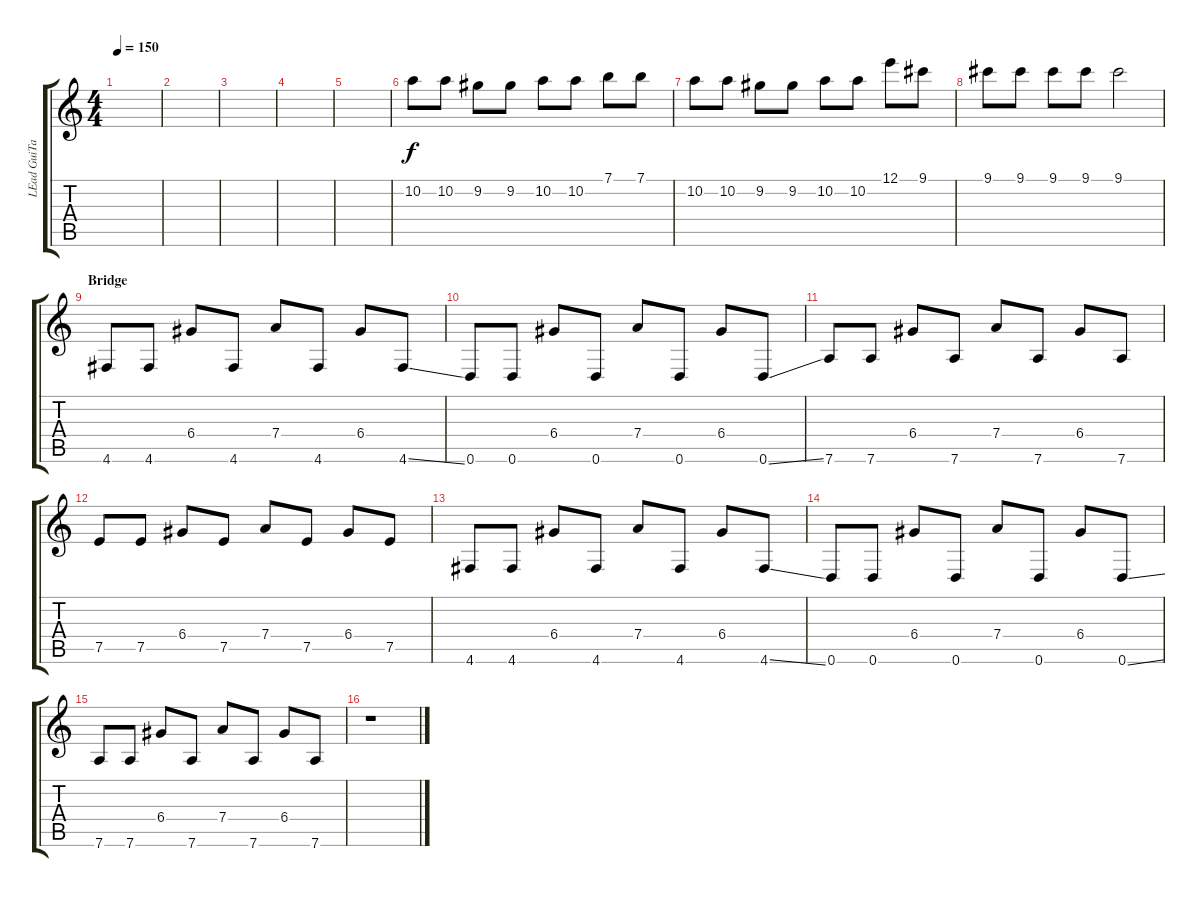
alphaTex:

\track ("LEad GuiTar Drop D" "LEad GuiTa") {instrument distortionguitar}
\staff {score tabs}
\tuning (E4 B3 G3 D3 A2 D2) {hide}
\ts (4 4)
\tempo 150
\clef g2
\ks c
|
|
|
|
|
10.2.8 10.2.8 9.2.8 9.2.8 10.2.8 10.2.8 7.1.8 7.1.8 |
10.2.8 10.2.8 9.2.8 9.2.8 10.2.8 10.2.8 12.1.8 9.1.8 |
9.1.8 9.1.8 9.1.8 9.1.8 9.1.2 |
\section ("" "Bridge")
4.6.8{volume 12} 4.6.8 6.4.8 4.6.8 7.4.8 4.6.8 6.4.8 4.6{ss}.8 |
0.6.8 0.6.8 6.4.8 0.6.8 7.4.8 0.6.8 6.4.8 0.6{ss}.8 |
7.6.8 7.6.8 6.4.8 7.6.8 7.4.8 7.6.8 6.4.8 7.6.8 |
7.5.8 7.5.8 6.4.8 7.5.8 7.4.8 7.5.8 6.4.8 7.5.8 |
4.6.8 4.6.8 6.4.8 4.6.8 7.4.8 4.6.8 6.4.8 4.6{ss}.8 |
0.6.8 0.6.8 6.4.8 0.6.8 7.4.8 0.6.8 6.4.8 0.6{ss}.8 |
7.6.8{volume 0} 7.6.8 6.4.8 7.6.8 7.4.8 7.6.8 6.4.8 7.6.8 |
r.1
